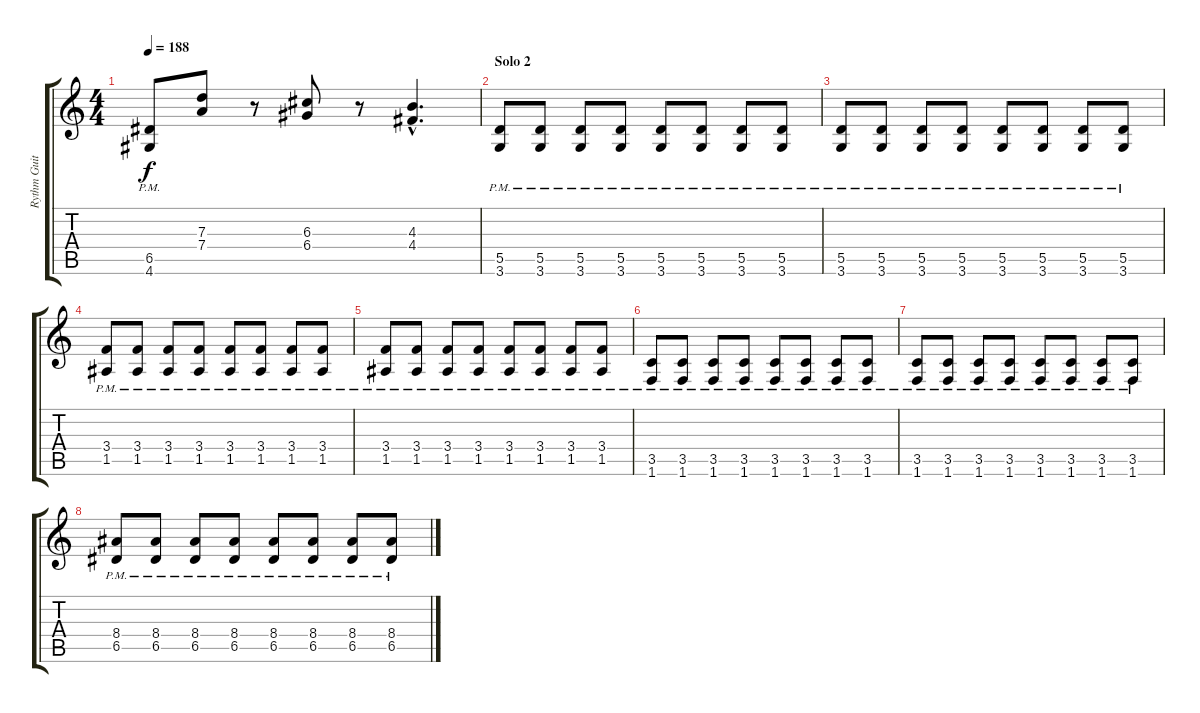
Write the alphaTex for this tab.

\track ("Rythm Guitar 2" "Rythm Guit") {instrument distortionguitar}
\staff {score tabs}
\tuning (E4 B3 G3 D3 A2 E2) {hide}
\ts (4 4)
\tempo 188
\clef g2
\ks c
(6.5{pm} 4.6{pm}).8{dy f} (7.3 7.4).8 r.8 (6.3 6.4).8 r.8 (4.3{hac} 4.4{hac}).4{d} |
\section ("" "Solo 2")
(5.5{pm} 3.6{pm}).8 (5.5{pm} 3.6{pm}).8 (5.5{pm} 3.6{pm}).8 (5.5{pm} 3.6{pm}).8 (5.5{pm} 3.6{pm}).8 (5.5{pm} 3.6{pm}).8 (5.5{pm} 3.6{pm}).8 (5.5{pm} 3.6{pm}).8 |
(5.5{pm} 3.6{pm}).8 (5.5{pm} 3.6{pm}).8 (5.5{pm} 3.6{pm}).8 (5.5{pm} 3.6{pm}).8 (5.5{pm} 3.6{pm}).8 (5.5{pm} 3.6{pm}).8 (5.5{pm} 3.6{pm}).8 (5.5{pm} 3.6{pm}).8 |
(3.4{pm} 1.5{pm}).8 (3.4{pm} 1.5{pm}).8 (3.4{pm} 1.5{pm}).8 (3.4{pm} 1.5{pm}).8 (3.4{pm} 1.5{pm}).8 (3.4{pm} 1.5{pm}).8 (3.4{pm} 1.5{pm}).8 (3.4{pm} 1.5{pm}).8 |
(3.4{pm} 1.5{pm}).8 (3.4{pm} 1.5{pm}).8 (3.4{pm} 1.5{pm}).8 (3.4{pm} 1.5{pm}).8 (3.4{pm} 1.5{pm}).8 (3.4{pm} 1.5{pm}).8 (3.4{pm} 1.5{pm}).8 (3.4{pm} 1.5{pm}).8 |
(3.5{pm} 1.6{pm}).8 (3.5{pm} 1.6{pm}).8 (3.5{pm} 1.6{pm}).8 (3.5{pm} 1.6{pm}).8 (3.5{pm} 1.6{pm}).8 (3.5{pm} 1.6{pm}).8 (3.5{pm} 1.6{pm}).8 (3.5{pm} 1.6{pm}).8 |
(3.5{pm} 1.6{pm}).8 (3.5{pm} 1.6{pm}).8 (3.5{pm} 1.6{pm}).8 (3.5{pm} 1.6{pm}).8 (3.5{pm} 1.6{pm}).8 (3.5{pm} 1.6{pm}).8 (3.5{pm} 1.6{pm}).8 (3.5{pm} 1.6{pm}).8 |
(8.4{pm} 6.5{pm}).8 (8.4{pm} 6.5{pm}).8 (8.4{pm} 6.5{pm}).8 (8.4{pm} 6.5{pm}).8 (8.4{pm} 6.5{pm}).8 (8.4{pm} 6.5{pm}).8 (8.4{pm} 6.5{pm}).8 (8.4{pm} 6.5{pm}).8
